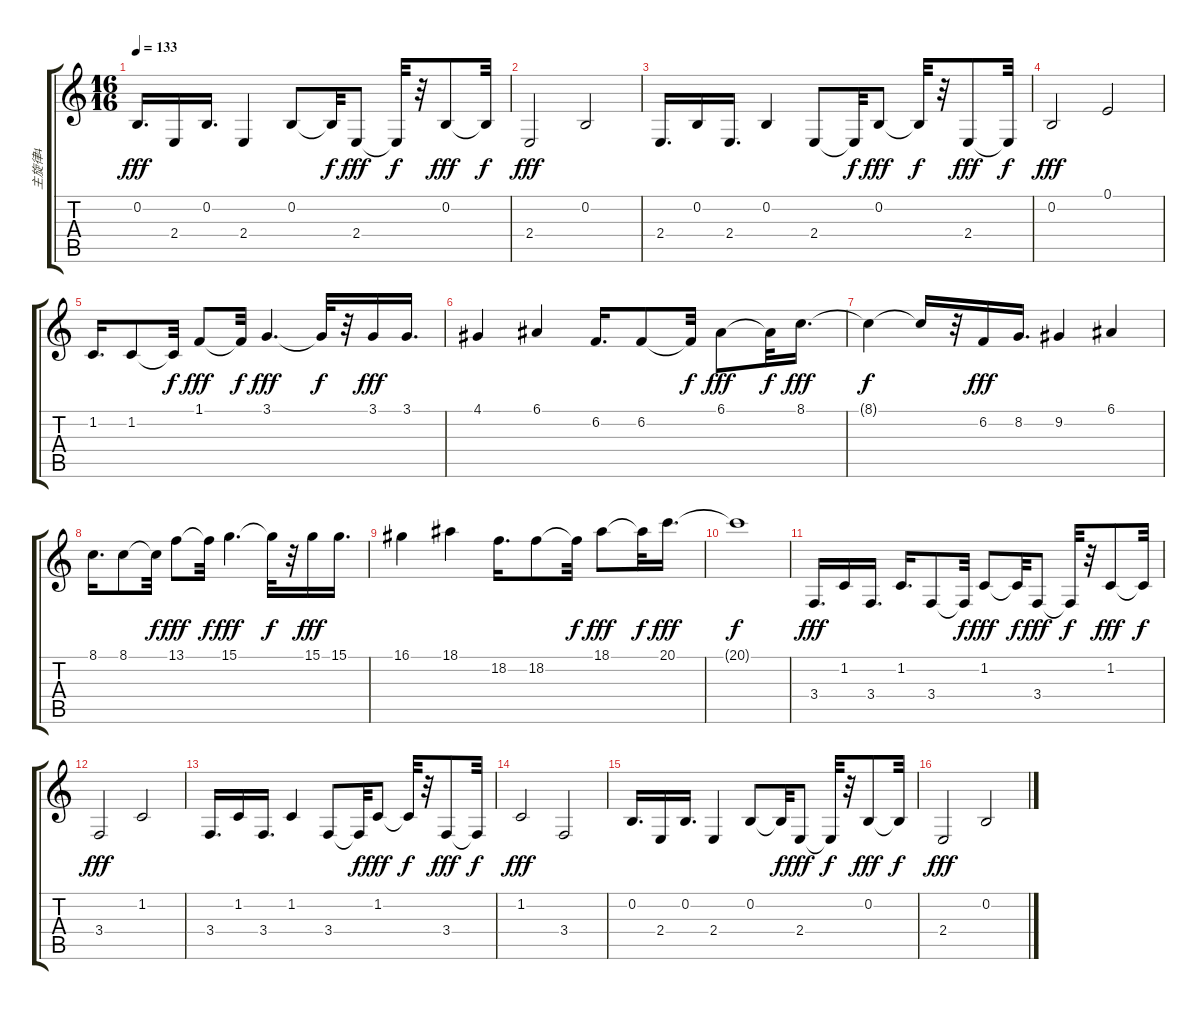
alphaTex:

\track ("主旋律4" "主旋律4") {instrument stringensemble1}
\staff {score tabs}
\tuning (E4 B3 G3 D3 A2 E2) {hide}
\ts (16 16)
\tempo 133
\clef g2
\ks c
0.2.16{d dy fff} 2.4.16 0.2.16{d} 2.4.4 0.2.8 0.2{t}.32{dy f} 2.4.8{dy fff} 2.4{t}.32{dy f} r.32 0.2.8{dy fff} 0.2{t}.32{dy f} |
2.4.2{dy fff} 0.2.2 |
2.4.16{d} 0.2.16 2.4.16{d} 0.2.4 2.4.8 2.4{t}.32{dy f} 0.2.8{dy fff} 0.2{t}.32{dy f} r.32 2.4.8{dy fff} 2.4{t}.32{dy f} |
0.2.2{dy fff} 0.1.2 |
1.2.16{d} 1.2.8 1.2{t}.32{dy f} 1.1.8{dy fff} 1.1{t}.32{dy f} 3.1.4{d dy fff} 3.1{t}.32{dy f} r.32 3.1.16{dy fff} 3.1.16{d} |
4.1.4 6.1.4 6.2.16{d} 6.2.8 6.2{t}.32{dy f} 6.1.8{dy fff} 6.1{t}.32{dy f} 8.1.16{d dy fff} |
8.1{t}.4{dy f} 8.1{t}.16 r.32 6.2.16{dy fff} 8.2.16{d} 9.2.4 6.1.4 |
8.1.16{d} 8.1.8 8.1{t}.32{dy f} 13.1.8{dy fff} 13.1{t}.32{dy f} 15.1.4{d dy fff} 15.1{t}.32{dy f} r.32 15.1.16{dy fff} 15.1.16{d} |
16.1.4 18.1.4 18.2.16{d} 18.2.8 18.2{t}.32{dy f} 18.1.8{dy fff} 18.1{t}.32{dy f} 20.1.16{d dy fff} |
20.1{t}.1{dy f} |
3.4.16{d dy fff} 1.2.16 3.4.16{d} 1.2.16{d} 3.4.8 3.4{t}.32{dy f} 1.2.8{dy fff} 1.2{t}.32{dy f} 3.4.8{dy fff} 3.4{t}.32{dy f} r.32 1.2.8{dy fff} 1.2{t}.32{dy f} |
3.4.2{dy fff} 1.2.2 |
3.4.16{d} 1.2.16 3.4.16{d} 1.2.4 3.4.8 3.4{t}.32{dy f} 1.2.8{dy fff} 1.2{t}.32{dy f} r.32 3.4.8{dy fff} 3.4{t}.32{dy f} |
1.2.2{dy fff} 3.4.2 |
0.2.16{d} 2.4.16 0.2.16{d} 2.4.4 0.2.8 0.2{t}.32{dy f} 2.4.8{dy fff} 2.4{t}.32{dy f} r.32 0.2.8{dy fff} 0.2{t}.32{dy f} |
2.4.2{dy fff} 0.2.2
